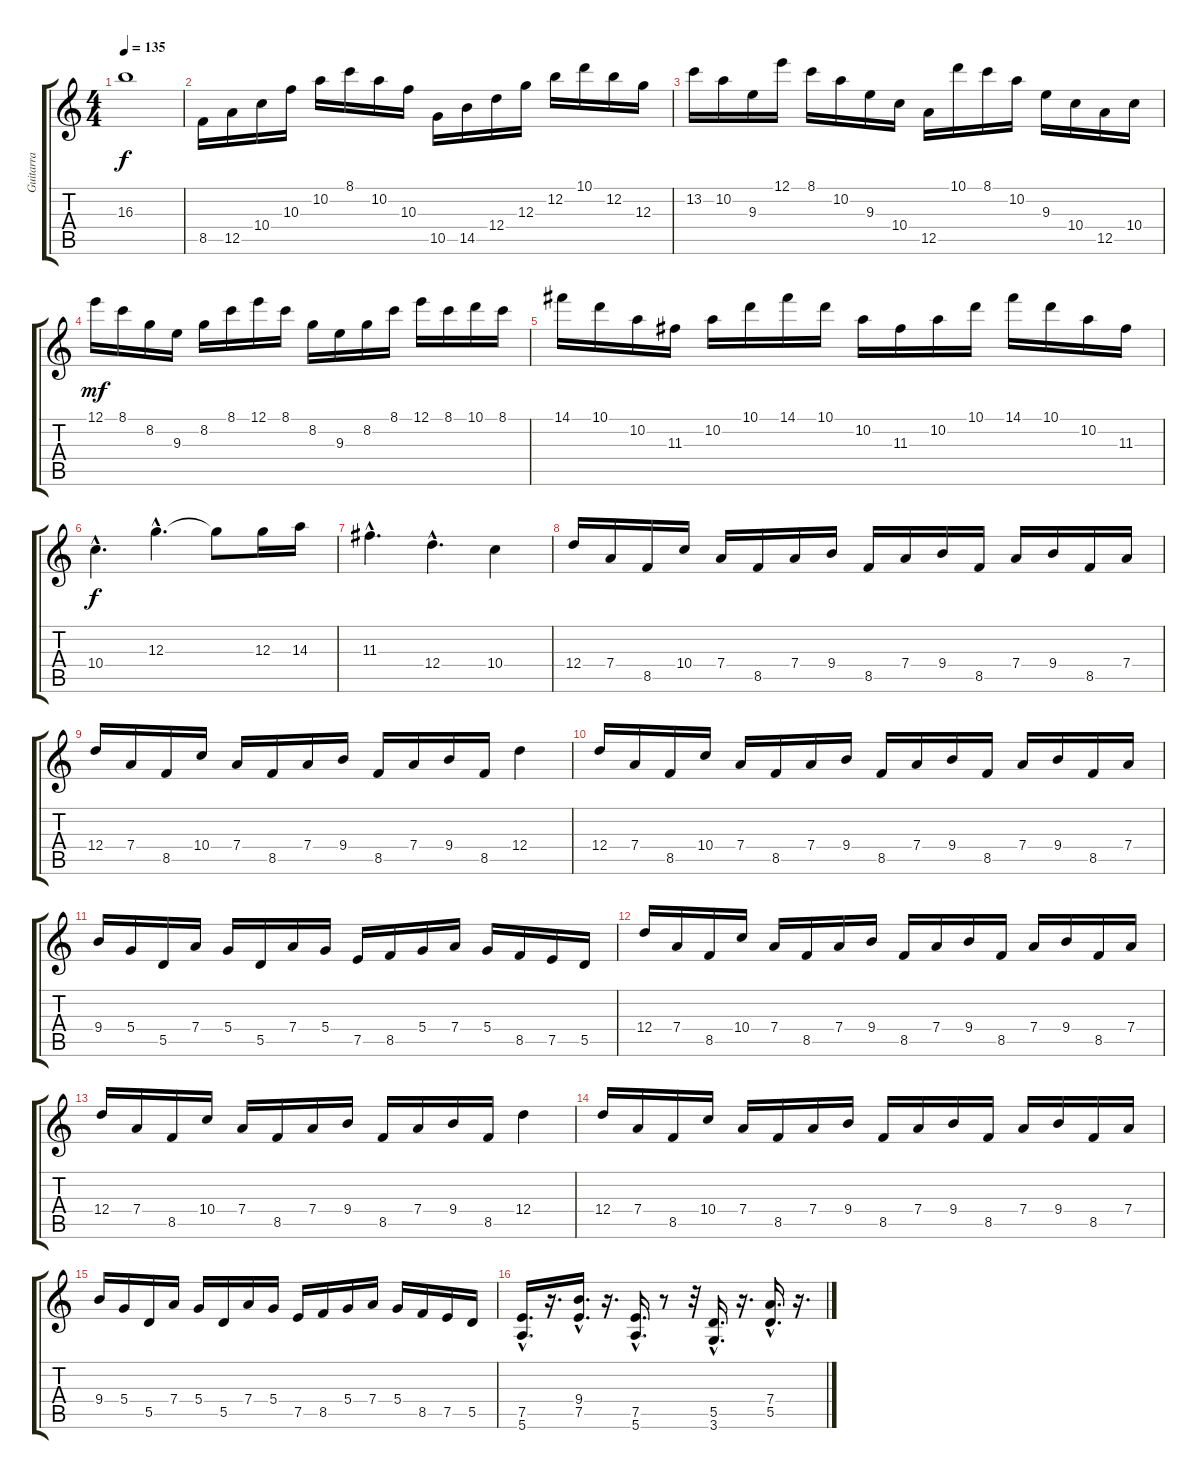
\track ("Guitarra" "Guitarra") {instrument distortionguitar}
\staff {score tabs}
\tuning (E4 B3 G3 D3 A2 E2) {hide}
\ts (4 4)
\tempo 135
\clef g2
\ks c
16.3.1{dy f} |
8.5.16 12.5.16 10.4.16 10.3.16 10.2.16 8.1.16 10.2.16 10.3.16 10.5.16 14.5.16 12.4.16 12.3.16 12.2.16 10.1.16 12.2.16 12.3.16 |
13.2.16 10.2.16 9.3.16 12.1.16 8.1.16 10.2.16 9.3.16 10.4.16 12.5.16 10.1.16 8.1.16 10.2.16 9.3.16 10.4.16 12.5.16 10.4.16 |
12.1.16{dy mf} 8.1.16 8.2.16 9.3.16 8.2.16 8.1.16 12.1.16 8.1.16 8.2.16 9.3.16 8.2.16 8.1.16 12.1.16 8.1.16 10.1.16 8.1.16 |
14.1.16 10.1.16 10.2.16 11.3.16 10.2.16 10.1.16 14.1.16 10.1.16 10.2.16 11.3.16 10.2.16 10.1.16 14.1.16 10.1.16 10.2.16 11.3.16 |
10.4{hac}.4{d dy f} 12.3{hac}.4{d} 12.3{t}.8 12.3.16 14.3.16 |
11.3{hac}.4{d} 12.4{hac}.4{d} 10.4.4 |
12.4.16 7.4.16 8.5.16 10.4.16 7.4.16 8.5.16 7.4.16 9.4.16 8.5.16 7.4.16 9.4.16 8.5.16 7.4.16 9.4.16 8.5.16 7.4.16 |
12.4.16 7.4.16 8.5.16 10.4.16 7.4.16 8.5.16 7.4.16 9.4.16 8.5.16 7.4.16 9.4.16 8.5.16 12.4.4 |
12.4.16 7.4.16 8.5.16 10.4.16 7.4.16 8.5.16 7.4.16 9.4.16 8.5.16 7.4.16 9.4.16 8.5.16 7.4.16 9.4.16 8.5.16 7.4.16 |
9.4.16 5.4.16 5.5.16 7.4.16 5.4.16 5.5.16 7.4.16 5.4.16 7.5.16 8.5.16 5.4.16 7.4.16 5.4.16 8.5.16 7.5.16 5.5.16 |
12.4.16 7.4.16 8.5.16 10.4.16 7.4.16 8.5.16 7.4.16 9.4.16 8.5.16 7.4.16 9.4.16 8.5.16 7.4.16 9.4.16 8.5.16 7.4.16 |
12.4.16 7.4.16 8.5.16 10.4.16 7.4.16 8.5.16 7.4.16 9.4.16 8.5.16 7.4.16 9.4.16 8.5.16 12.4.4 |
12.4.16 7.4.16 8.5.16 10.4.16 7.4.16 8.5.16 7.4.16 9.4.16 8.5.16 7.4.16 9.4.16 8.5.16 7.4.16 9.4.16 8.5.16 7.4.16 |
9.4.16 5.4.16 5.5.16 7.4.16 5.4.16 5.5.16 7.4.16 5.4.16 7.5.16 8.5.16 5.4.16 7.4.16 5.4.16 8.5.16 7.5.16 5.5.16 |
(7.5{hac} 5.6{hac}).16{d} r.16{d} (9.4{hac} 7.5{hac}).16{d} r.16{d} (7.5{hac} 5.6{hac}).16{d} r.8 r.32 (5.5{hac} 3.6{hac}).16{d} r.16{d} (7.4{hac} 5.5{hac}).16{d} r.16{d}
